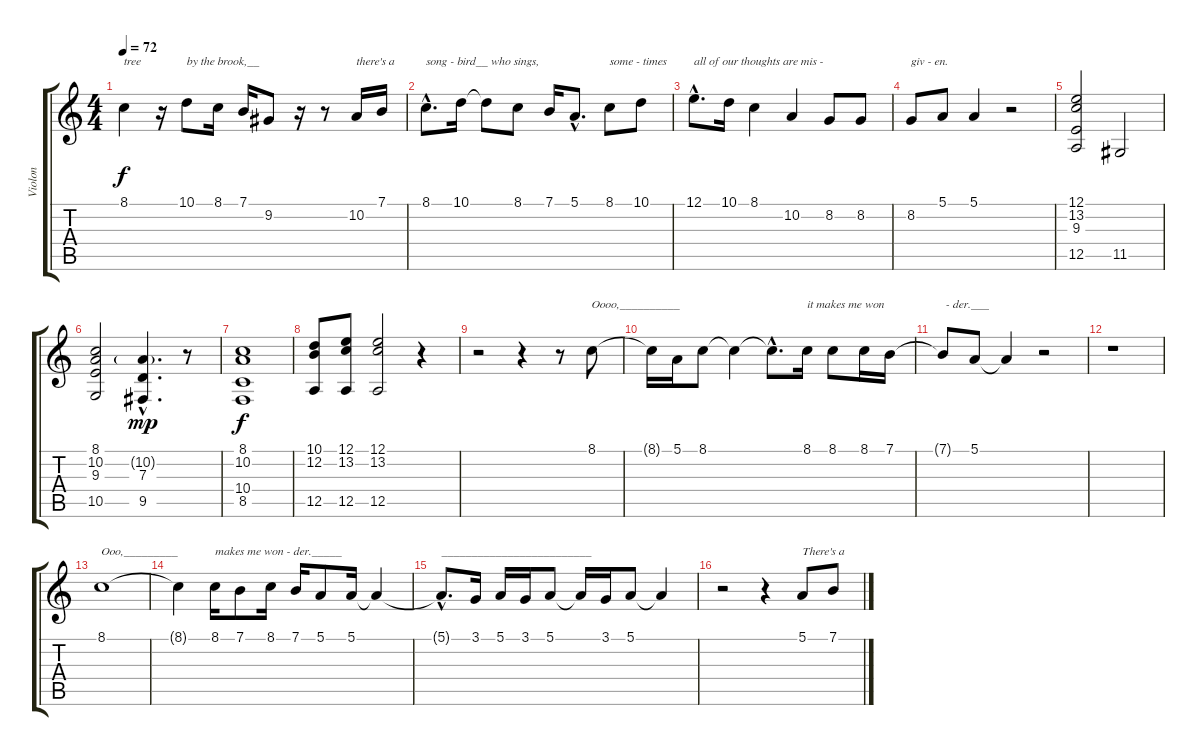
\track ("Violon" "Violon") {instrument viola}
\staff {score tabs}
\tuning (E4 B3 G3 D3 A2 E2) {hide}
\ts (4 4)
\tempo 72
\clef g2
\ks c
8.1.4{txt "tree" dy f} r.16 10.1.8{txt "by the brook,__"} 8.1.16 7.1.16 9.2.8 r.16 r.8 10.2.16{txt "there's a"} 7.1.16 |
8.1{hac}.8{d txt "song - bird__ who sings,"} 10.1.16 10.1{t}.8 8.1.8 7.1.16 5.1{hac}.8{d} 8.1.8{txt "some - times"} 10.1.8 |
12.1{hac}.8{d txt "all of our thoughts are mis -"} 10.1.16 8.1.4 10.2.4 8.2.8 8.2.8 |
8.2.8{txt "giv - en."} 5.1.8 5.1.4 r.2 |
(12.1 13.2 9.3 12.5).2 11.5.2 |
(8.1 10.2 9.3 10.5).2 (10.2{g hac} 7.3{hac} 9.5{hac}).4{d dy mp} r.8 |
(8.1 10.2 10.4 8.5).1{dy f} |
(10.1 12.2 12.5).8 (12.1 13.2 12.5).8 (12.1 13.2 12.5).2 r.4 |
r.2 r.4 r.8 8.1.8{txt "Oooo,__________"} |
8.1{t}.16 5.1.16 8.1.8 8.1{t}.4 8.1{hac t}.8{d} 8.1.16{txt "it makes me won"} 8.1.8 8.1.16 7.1.16 |
7.1{t}.8{txt " - der.___"} 5.1.8 5.1{t}.4 r.2 |
r.1 |
8.1.1{txt "Ooo,_________"} |
8.1{t}.4 8.1.16{txt "makes me won - der._____"} 7.1.8 8.1.16 7.1.16 5.1.8 5.1.16 5.1{t}.4 |
5.1{hac t}.8{d txt "_________________________"} 3.1.16 5.1.16 3.1.16 5.1.8 5.1{t}.16 3.1.16 5.1.8 5.1{t}.4 |
r.2 r.4 5.1.8{txt "There's a"} 7.1.8
